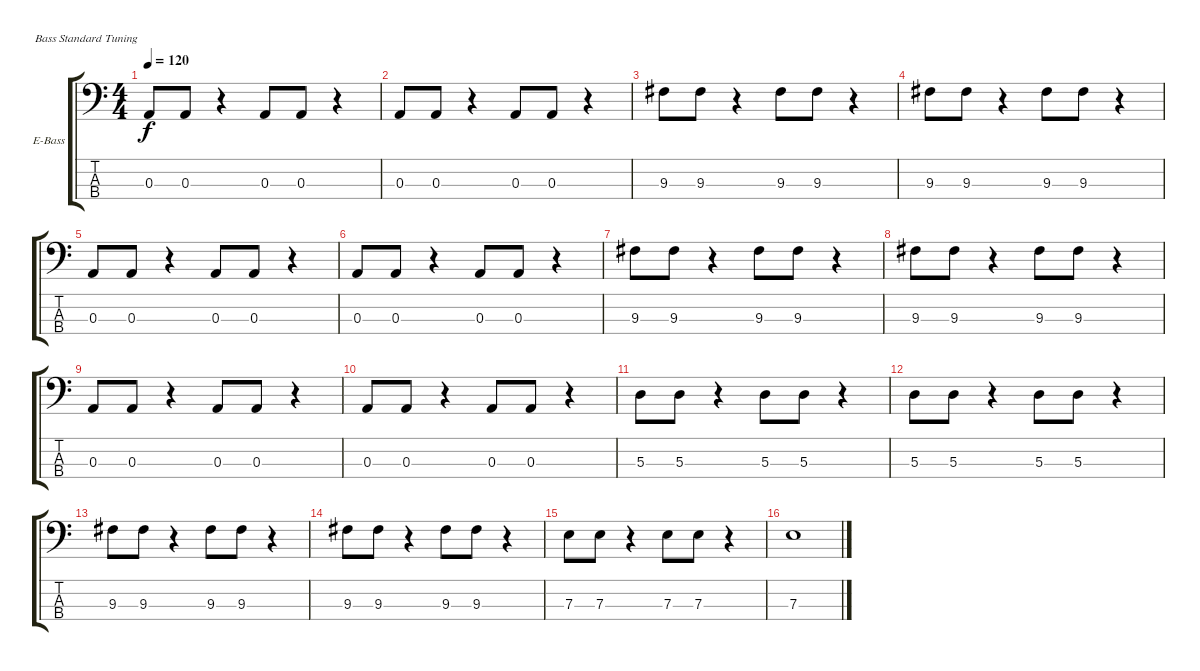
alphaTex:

\bracketExtendMode groupsimilarinstruments
\firstSystemTrackNameOrientation horizontal
\otherSystemsTrackNameOrientation horizontal
\track ("Electric Bass" "E-Bass") {mute instrument electricbassfinger}
\staff {score tabs}
\tuning (G2 D2 A1 E1)
\ts (4 4)
\tempo 120
\clef f4
\ks c
0.3.8{dy f} 0.3.8 r.4 0.3.8 0.3.8 r.4 |
0.3.8 0.3.8 r.4 0.3.8 0.3.8 r.4 |
9.3.8 9.3.8 r.4 9.3.8 9.3.8 r.4 |
9.3.8 9.3.8 r.4 9.3.8 9.3.8 r.4 |
0.3.8 0.3.8 r.4 0.3.8 0.3.8 r.4 |
0.3.8 0.3.8 r.4 0.3.8 0.3.8 r.4 |
9.3.8 9.3.8 r.4 9.3.8 9.3.8 r.4 |
9.3.8 9.3.8 r.4 9.3.8 9.3.8 r.4 |
0.3.8 0.3.8 r.4 0.3.8 0.3.8 r.4 |
0.3.8 0.3.8 r.4 0.3.8 0.3.8 r.4 |
5.3.8 5.3.8 r.4 5.3.8 5.3.8 r.4 |
5.3.8 5.3.8 r.4 5.3.8 5.3.8 r.4 |
9.3.8 9.3.8 r.4 9.3.8 9.3.8 r.4 |
9.3.8 9.3.8 r.4 9.3.8 9.3.8 r.4 |
7.3.8 7.3.8 r.4 7.3.8 7.3.8 r.4 |
7.3.1
